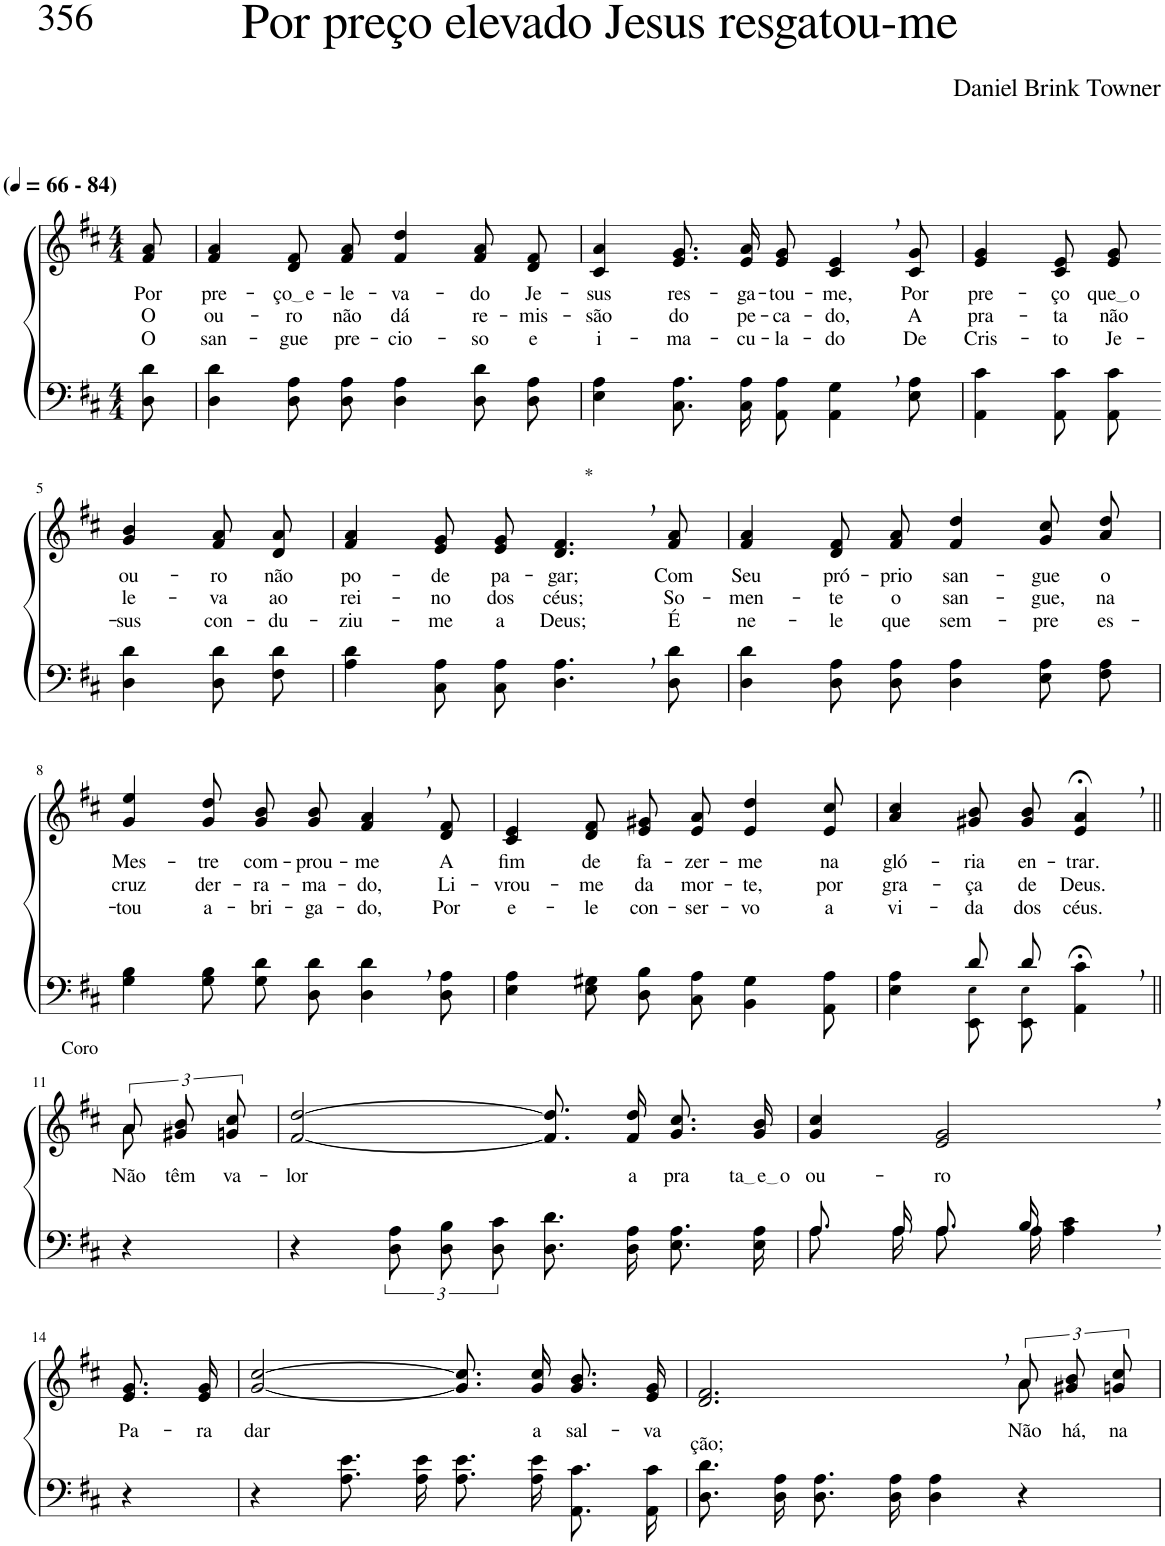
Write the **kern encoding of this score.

**kern	**kern	**text	**text	**text
*part2	*part1	*part1	*part1	*part1
*staff2	*staff1	*staff1	*staff1	*staff1
*I"Parte III e IV	*I"Parte I e II	*	*	*
*clefF4	*clefG2	*	*	*
*k[f#c#]	*k[f#c#]	*	*	*
*M4/4	*M4/4	*	*	*
*MM66	*MM66	*	*	*
=1	=1	=1	=1	=1
!	!LO:TX:a:B:t=(	!	!	!
!	!LO:TX:a:B:t=- 84)	!	!	!
!	!	!LO:LY:b	!LO:LY:b	!LO:LY:b
8D\ 8d\	8f#/ 8a/	Por	O	O
=2	=2	=2	=2	=2
!	!	!LO:LY:b	!LO:LY:b	!LO:LY:b
4D\ 4d\	4f#/ 4a/	pre-	ou-	san-
!	!	!LO:LY:b	!LO:LY:b	!LO:LY:b
8D\ 8A\L	8d/ 8f#/L	ço e	-ro	-gue
!	!	!LO:LY:b	!LO:LY:b	!LO:LY:b
8D\ 8A\J	8f#/ 8a/J	-le-	não	pre-
!	!	!LO:LY:b	!LO:LY:b	!LO:LY:b
4D\ 4A\	4f#/ 4dd/	-va-	dá	-cio-
!	!	!LO:LY:b	!LO:LY:b	!LO:LY:b
8D\ 8d\L	8f#/ 8a/L	-do	re-	-so
!	!	!LO:LY:b	!LO:LY:b	!LO:LY:b
8D\ 8A\J	8d/ 8f#/J	Je-	-mis-	e
=3	=3	=3	=3	=3
!	!	!LO:LY:b	!LO:LY:b	!LO:LY:b
4E\ 4A\	4c#/ 4a/	-sus	-são	i-
!	!	!LO:LY:b	!LO:LY:b	!LO:LY:b
8.C#\ 8.A\L	8.e/ 8.g/L	res-	do	-ma-
!	!	!LO:LY:b	!LO:LY:b	!LO:LY:b
16C#\ 16A\Jk	16e/ 16a/Jk	-ga-	pe-	-cu-
!	!	!LO:LY:b	!LO:LY:b	!LO:LY:b
8AA\ 8A\	8e/ 8g/	-tou-	-ca-	-la-
!	!	!LO:LY:b	!LO:LY:b	!LO:LY:b
4AA\, 4G\,	4c#/, 4e/,	-me,	-do,	-do
!	!	!LO:LY:b	!LO:LY:b	!LO:LY:b
8E\ 8A\	8c#/ 8g/	Por	A	De
=4	=4	=4	=4	=4
!	!	!LO:LY:b	!LO:LY:b	!LO:LY:b
4AA\ 4c#\	4e/ 4g/	pre-	pra-	Cris-
!	!	!LO:LY:b	!LO:LY:b	!LO:LY:b
8AA\ 8c#\L	8c#/ 8e/L	-ço	-ta	-to
!	!	!LO:LY:b	!LO:LY:b	!LO:LY:b
8AA\ 8c#\J	8e/ 8g/J	que o	não	Je-
!!LO:LB:g=z
=5-	=5-	=5-	=5-	=5-
!	!	!LO:LY:b	!LO:LY:b	!LO:LY:b
4D\ 4d\	4g/ 4b/	ou-	le-	-sus
!	!	!LO:LY:b	!LO:LY:b	!LO:LY:b
8D\ 8d\L	8f#/ 8a/L	-ro	-va	con-
!	!	!LO:LY:b	!LO:LY:b	!LO:LY:b
8F#\ 8d\J	8d/ 8a/J	não	ao	-du-
=6	=6	=6	=6	=6
!	!	!LO:LY:b	!LO:LY:b	!LO:LY:b
4A\ 4d\	4f#/ 4a/	po-	rei-	-ziu-
!	!	!LO:LY:b	!LO:LY:b	!LO:LY:b
8C#\ 8A\L	8e/ 8g/L	-de	-no	-me
!	!	!LO:LY:b	!LO:LY:b	!LO:LY:b
8C#\ 8A\J	8e/ 8g/J	pa-	dos	a
!	!LO:TX:a:t=*	!	!	!
!	!	!LO:LY:b	!LO:LY:b	!LO:LY:b
4.D\, 4.A\,	4.d/, 4.f#/,	-gar;	céus;	Deus;
!	!	!LO:LY:b	!LO:LY:b	!LO:LY:b
8D\ 8d\	8f#/ 8a/	Com	So-	É
=7	=7	=7	=7	=7
!	!	!LO:LY:b	!LO:LY:b	!LO:LY:b
4D\ 4d\	4f#/ 4a/	Seu	-men-	ne-
!	!	!LO:LY:b	!LO:LY:b	!LO:LY:b
8D\ 8A\L	8d/ 8f#/L	pró-	-te	-le
!	!	!LO:LY:b	!LO:LY:b	!LO:LY:b
8D\ 8A\J	8f#/ 8a/J	-prio	o	que
!	!	!LO:LY:b	!LO:LY:b	!LO:LY:b
4D\ 4A\	4f#/ 4dd/	san-	san-	sem-
!	!	!LO:LY:b	!LO:LY:b	!LO:LY:b
8E\ 8A\L	8g\ 8cc#\L	-gue	-gue,	-pre
!	!	!LO:LY:b	!LO:LY:b	!LO:LY:b
8F#\ 8A\J	8a\ 8dd\J	o	na	es-
!!LO:LB:g=z
=8	=8	=8	=8	=8
!	!	!LO:LY:b	!LO:LY:b	!LO:LY:b
4G\ 4B\	4g/ 4ee/	Mes-	cruz	-tou
!	!	!LO:LY:b	!LO:LY:b	!LO:LY:b
8G\ 8B\L	8g/ 8dd/L	-tre	der-	a-
!	!	!LO:LY:b	!LO:LY:b	!LO:LY:b
8G\ 8d\J	8g/ 8b/J	com-	-ra-	-bri-
!	!	!LO:LY:b	!LO:LY:b	!LO:LY:b
8D\ 8d\	8g/ 8b/	-prou-	-ma-	-ga-
!	!	!LO:LY:b	!LO:LY:b	!LO:LY:b
4D\, 4d\,	4f#/, 4a/,	-me	-do,	-do,
!	!	!LO:LY:b	!LO:LY:b	!LO:LY:b
8D\ 8A\	8d/ 8f#/	A	Li-	Por
=9	=9	=9	=9	=9
!	!	!LO:LY:b	!LO:LY:b	!LO:LY:b
4E\ 4A\	4c#/ 4e/	fim	-vrou-	e-
!	!	!LO:LY:b	!LO:LY:b	!LO:LY:b
8E\ 8G#X\L	8d/ 8f#/L	de	-me	-le
!	!	!LO:LY:b	!LO:LY:b	!LO:LY:b
8D\ 8B\J	8e/ 8g#X/J	fa-	da	con-
!	!	!LO:LY:b	!LO:LY:b	!LO:LY:b
8C#\ 8A\	8e/ 8a/	-zer-	mor-	-ser-
!	!	!LO:LY:b	!LO:LY:b	!LO:LY:b
4BB\ 4G#\	4e/ 4dd/	-me	-te,	-vo
!	!	!LO:LY:b	!LO:LY:b	!LO:LY:b
8AA\ 8A\	8e/ 8cc#/	na	por	a
=10	=10	=10	=10	=10
*^	*	*	*	*
!	!	!	!LO:LY:b	!LO:LY:b	!LO:LY:b
4E\ 4A\	4ryy	4a/ 4cc#/	gló-	gra-	vi-
!	!	!	!LO:LY:b	!LO:LY:b	!LO:LY:b
8d/L	8EE/ 8E!/L	8g#X/ 8b/L	-ria	-ça	-da
!	!	!	!LO:LY:b	!LO:LY:b	!LO:LY:b
8d/J	8EE/ 8E!/J	8g#/ 8b/J	en-	de	dos
!	!	!	!LO:LY:b	!LO:LY:b	!LO:LY:b
4AA\;<, 4c#\;<,	4ryy	4e/;<, 4a/;<,	-trar.	Deus.	céus.
!!LO:LB:g=z
=11||	=11||	=11||	=11||	=11||	=11||
*	*	*^	*	*	*
!	!	!LO:TX:a:t=Coro	!	!	!	!
!	!	!	!	!LO:LY:b	!	!
*v	*v	*	*	*	*	*
4r	12a\L	8a\	Não	.	.
!	!	!	!LO:LY:b	!	!
.	12g#X\ 12b\	.	têm	.	.
.	.	8ryy	.	.	.
!	!	!	!LO:LY:b	!	!
.	12gn\ 12cc#\J	.	va-	.	.
*	*v	*v	*	*	*
=12	=12	=12	=12	=12
!	!	!LO:LY:b	!	!
4r	[2f#/ [2dd/	-lor	.	.
12D\ 12A\L	.	.	.	.
12D\ 12B\	.	.	.	.
12D\ 12c#\J	.	.	.	.
8.D\ 8.d\L	8.f#]/ 8.dd]/L	.	.	.
!	!	!LO:LY:b	!	!
16D\ 16A\Jk	16f#/ 16dd/Jk	a	.	.
!	!	!LO:LY:b	!	!
8.E\ 8.A\L	8.g/ 8.cc#/L	pra	.	.
!	!	!LO:LY:b	!	!
16E\ 16A\Jk	16g/ 16b/Jk	ta e o	.	.
=13	=13	=13	=13	=13
*^	*	*	*	*
!	!	!	!LO:LY:b	!	!
8.A\L	8.A/L	4g/ 4cc#/	ou-	.	.
16A\Jk	16A/Jk	.	.	.	.
!	!	!	!LO:LY:b	!	!
8.A\L	8.A/L	2e/, 2g/,	-ro	.	.
16A\Jk	16B/Jk	.	.	.	.
4A\, 4c#\,	4ryy	.	.	.	.
!!LO:LB:g=z
=14-	=14-	=14-	=14-	=14-	=14-
!	!	!	!LO:LY:b	!	!
*v	*v	*	*	*	*
4r	8.e/ 8.g/L	Pa-	.	.
!	!	!LO:LY:b	!	!
.	16e/ 16g/Jk	-ra	.	.
=15	=15	=15	=15	=15
!	!	!LO:LY:b	!	!
4r	[2g/ [2cc#/	dar	.	.
8.A\ 8.e\L	.	.	.	.
16A\ 16e\Jk	.	.	.	.
8.A\ 8.e\L	8.g]/ 8.cc#]/L	.	.	.
!	!	!LO:LY:b	!	!
16A\ 16e\Jk	16g/ 16cc#/Jk	a	.	.
!	!	!LO:LY:b	!	!
8.AA\ 8.c#\L	8.g/ 8.b/L	sal-	.	.
!	!	!LO:LY:b	!	!
16AA\ 16c#\Jk	16e/ 16g/Jk	-va	.	.
=16	=16	=16	=16	=16
*	*^	*	*	*
!	!LO:TX:b:t=ção;	!	!	!	!
8.D\ 8.d\L	2.d/, 2.f#/,	8ryy	.	.	.
*	*v	*v	*	*	*
16D\ 16A\Jk	.	.	.	.
8.D\ 8.A\L	.	.	.	.
16D\ 16A\Jk	.	.	.	.
4D\ 4A\	.	.	.	.
*	*^	*	*	*
.	.	12.ryy	.	.	.
!	!	!	!LO:LY:b	!	!
4r	12a\L	12a\	Não	.	.
!	!	!	!LO:LY:b	!	!
.	12g#X\ 12b\	24ryy	há,	.	.
.	.	8ryy	.	.	.
!	!	!	!LO:LY:b	!	!
.	12gn\ 12cc#\J	.	na	.	.
*	*v	*v	*	*	*
=	=	=	=	=
*-	*-	*-	*-	*-
